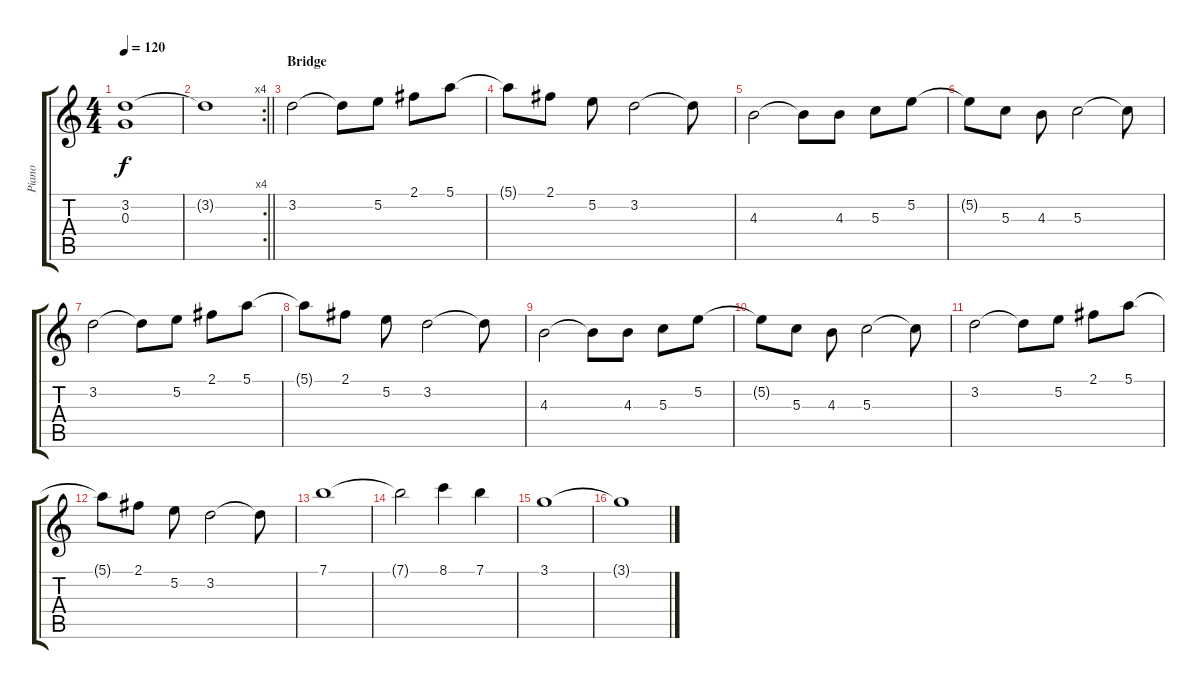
\track ("Piano" "Piano") {instrument electricguitarjazz}
\staff {score tabs}
\tuning (E4 B3 G3 D3 A2 E2) {hide}
\ts (4 4)
\tempo 120
\clef g2
\ks c
(3.2 0.3).1{dy f} |
\rc 4
\barLineRight lightlight
3.2{t}.1 |
\section ("" "Bridge")
3.2.2{instrument electricguitarjazz} 3.2{t}.8 5.2.8 2.1.8 5.1.8 |
5.1{t}.8 2.1.8 5.2.8 3.2.2 3.2{t}.8 |
4.3.2 4.3{t}.8 4.3.8 5.3.8 5.2.8 |
5.2{t}.8 5.3.8 4.3.8 5.3.2 5.3{t}.8 |
3.2.2 3.2{t}.8 5.2.8 2.1.8 5.1.8 |
5.1{t}.8 2.1.8 5.2.8 3.2.2 3.2{t}.8 |
4.3.2 4.3{t}.8 4.3.8 5.3.8 5.2.8 |
5.2{t}.8 5.3.8 4.3.8 5.3.2 5.3{t}.8 |
3.2.2 3.2{t}.8 5.2.8 2.1.8 5.1.8 |
5.1{t}.8 2.1.8 5.2.8 3.2.2 3.2{t}.8 |
7.1.1 |
7.1{t}.2 8.1.4 7.1.4 |
3.1.1 |
3.1{t}.1
